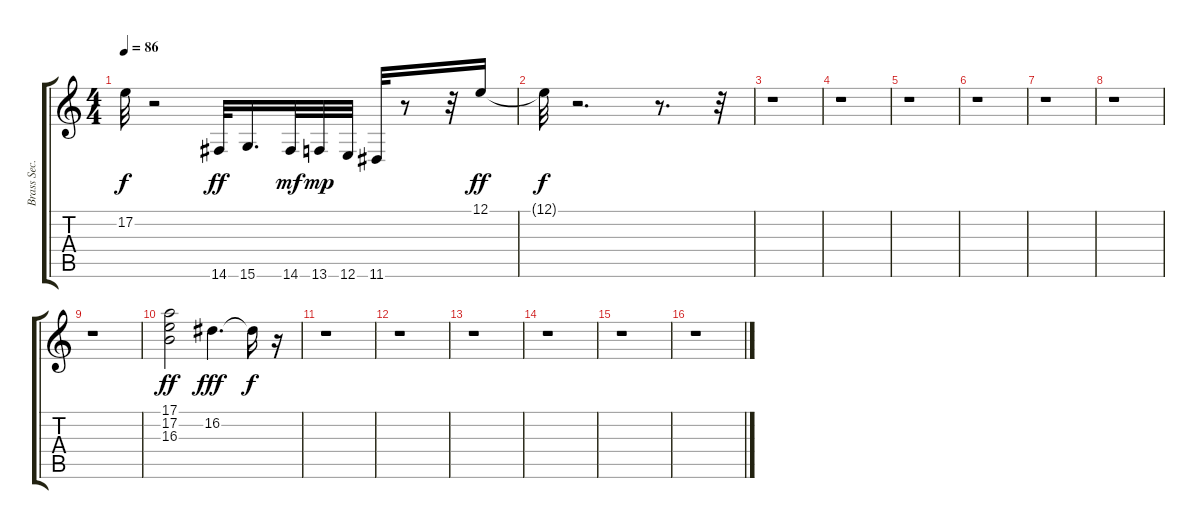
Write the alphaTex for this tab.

\track ("Brass Sec." "Brass Sec.") {instrument brasssection}
\staff {score tabs}
\tuning (E4 B3 G3 D3 A2 E2) {hide}
\ts (4 4)
\tempo 86
\clef g2
\ks c
17.2{t}.32{dy f} r.2 14.6.32{dy ff} 15.6.16{d} 14.6.32{dy mf} 13.6.32{dy mp} 12.6.32 11.6.32 r.8 r.32 12.1.16{dy ff} |
12.1{t}.32{dy f} r.2{d} r.8{d} r.32 |
r.1 |
r.1 |
r.1 |
r.1 |
r.1 |
r.1 |
r.1 |
(17.1 17.2 16.3).2{dy ff} 16.2.4{d dy fff} 16.2{t}.16{dy f} r.16 |
r.1 |
r.1 |
r.1 |
r.1 |
r.1 |
r.1
